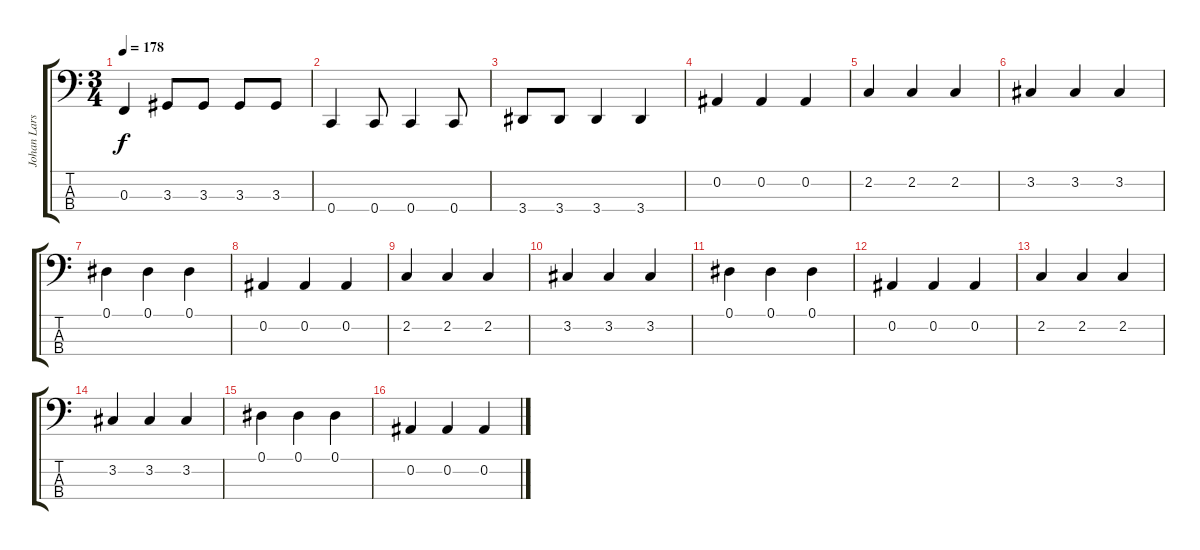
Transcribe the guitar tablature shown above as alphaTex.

\track ("Johan Larsson" "Johan Lars") {instrument electricbassfinger}
\staff {score tabs}
\tuning (Eb2 Bb1 F1 C1) {hide}
\ts (3 4)
\tempo 178
\clef f4
\ks c
0.3.4{dy f} 3.3.8 3.3.8 3.3.8 3.3.8 |
0.4.4 0.4.8 0.4.4 0.4.8 |
3.4.8 3.4.8 3.4.4 3.4.4 |
0.2.4 0.2.4 0.2.4 |
2.2.4 2.2.4 2.2.4 |
3.2.4 3.2.4 3.2.4 |
0.1.4 0.1.4 0.1.4 |
0.2.4 0.2.4 0.2.4 |
2.2.4 2.2.4 2.2.4 |
3.2.4 3.2.4 3.2.4 |
0.1.4 0.1.4 0.1.4 |
0.2.4 0.2.4 0.2.4 |
2.2.4 2.2.4 2.2.4 |
3.2.4 3.2.4 3.2.4 |
0.1.4 0.1.4 0.1.4 |
0.2.4 0.2.4 0.2.4
